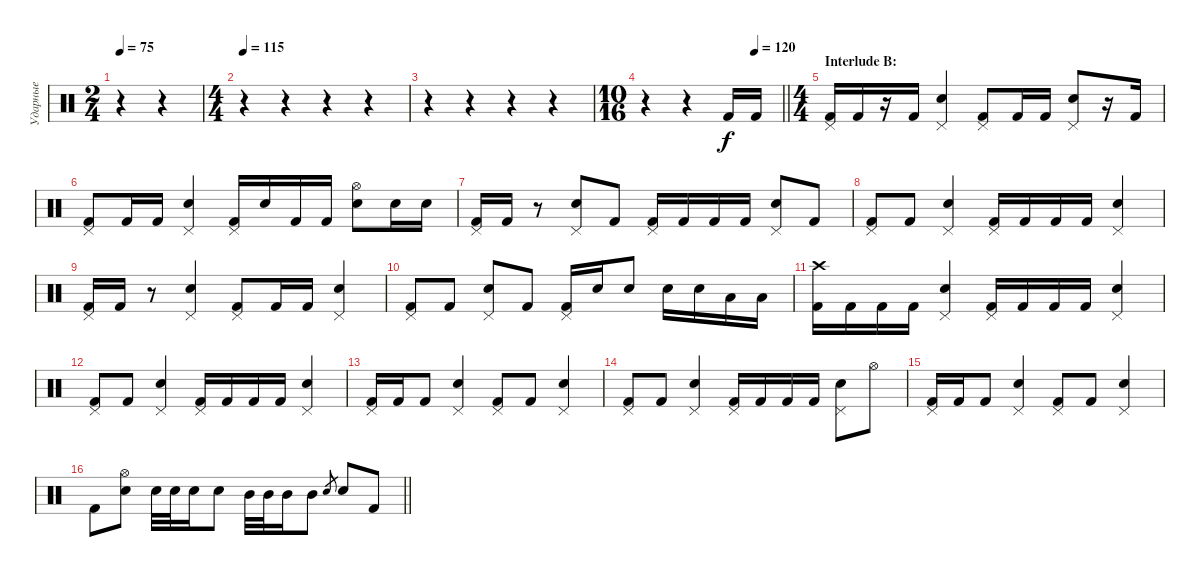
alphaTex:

\track ("Ударные" "Ударные") {instrument percussion}
\staff {score}
\articulation defaults
\ts (2 4)
\tempo 75
\clef neutral
\ks c
r.4{dy f} r.4 |
\ts (4 4)
\tempo 115
r.4 r.4 r.4 r.4 |
r.4 r.4 r.4 r.4 |
\ts (10 16)
\tempo (120 0.8)
\barLineRight lightlight
r.4 r.4 "Kick (hit) 2".16 "Kick (hit) 2".16 |
\ts (4 4)
\section ("" "Interlude B:")
("Pedal Hi-Hat (hit)" "Kick (hit) 2").16 "Kick (hit) 2".16 r.16 "Kick (hit) 2".16 ("Pedal Hi-Hat (hit)" "Electric Snare (hit)").4 ("Pedal Hi-Hat (hit)" "Kick (hit) 2").8 "Kick (hit) 2".16 "Kick (hit) 2".16 ("Pedal Hi-Hat (hit)" "Electric Snare (hit)").8 r.16 "Kick (hit) 2".16 |
("Pedal Hi-Hat (hit)" "Kick (hit) 2").8 "Kick (hit) 2".16 "Kick (hit) 2".16 ("Pedal Hi-Hat (hit)" "Electric Snare (hit)").4 ("Pedal Hi-Hat (hit)" "Kick (hit) 2").16 "Electric Snare (hit)".16 "Kick (hit) 2".16 "Kick (hit) 2".16 ("Hi-Hat (open)" "Electric Snare (hit)").8 "Electric Snare (hit)".16 "Electric Snare (hit)".16 |
("Pedal Hi-Hat (hit)" "Kick (hit) 2").16 "Kick (hit) 2".16 r.8 ("Pedal Hi-Hat (hit)" "Electric Snare (hit)").8 "Kick (hit) 2".8 ("Pedal Hi-Hat (hit)" "Kick (hit) 2").16 "Kick (hit) 2".16 "Kick (hit) 2".16 "Kick (hit) 2".16 ("Pedal Hi-Hat (hit)" "Electric Snare (hit)").8 "Kick (hit) 2".8 |
("Pedal Hi-Hat (hit)" "Kick (hit) 2").8 "Kick (hit) 2".8 ("Pedal Hi-Hat (hit)" "Electric Snare (hit)").4 ("Pedal Hi-Hat (hit)" "Kick (hit) 2").16 "Kick (hit) 2".16 "Kick (hit) 2".16 "Kick (hit) 2".16 ("Pedal Hi-Hat (hit)" "Electric Snare (hit)").4 |
("Pedal Hi-Hat (hit)" "Kick (hit) 2").16 "Kick (hit) 2".16 r.8 ("Pedal Hi-Hat (hit)" "Electric Snare (hit)").4 ("Pedal Hi-Hat (hit)" "Kick (hit) 2").8 "Kick (hit) 2".16 "Kick (hit) 2".16 ("Pedal Hi-Hat (hit)" "Electric Snare (hit)").4 |
("Pedal Hi-Hat (hit)" "Kick (hit) 2").8 "Kick (hit) 2".8 ("Pedal Hi-Hat (hit)" "Electric Snare (hit)").8 "Kick (hit) 2".8 ("Pedal Hi-Hat (hit)" "Kick (hit) 2").16 "Electric Snare (hit)".16 "Electric Snare (hit)".8 "Electric Snare (hit)".16 "Electric Snare (hit)".16 "Low Tom (hit)".16 "Low Tom (hit)".16 |
("Crash high (hit)" "Kick (hit) 2").16 "Kick (hit) 2".16 "Kick (hit) 2".16 "Kick (hit) 2".16 ("Pedal Hi-Hat (hit)" "Electric Snare (hit)").4 ("Pedal Hi-Hat (hit)" "Kick (hit) 2").16 "Kick (hit) 2".16 "Kick (hit) 2".16 "Kick (hit) 2".16 ("Pedal Hi-Hat (hit)" "Electric Snare (hit)").4 |
("Pedal Hi-Hat (hit)" "Kick (hit) 2").8 "Kick (hit) 2".8 ("Pedal Hi-Hat (hit)" "Electric Snare (hit)").4 ("Pedal Hi-Hat (hit)" "Kick (hit) 2").16 "Kick (hit) 2".16 "Kick (hit) 2".16 "Kick (hit) 2".16 ("Pedal Hi-Hat (hit)" "Electric Snare (hit)").4 |
("Pedal Hi-Hat (hit)" "Kick (hit) 2").16 "Kick (hit) 2".16 "Kick (hit) 2".8 ("Pedal Hi-Hat (hit)" "Electric Snare (hit)").4 ("Pedal Hi-Hat (hit)" "Kick (hit) 2").8 "Kick (hit) 2".8 ("Pedal Hi-Hat (hit)" "Electric Snare (hit)").4 |
("Pedal Hi-Hat (hit)" "Kick (hit) 2").8 "Kick (hit) 2".8 ("Pedal Hi-Hat (hit)" "Electric Snare (hit)").4 ("Pedal Hi-Hat (hit)" "Kick (hit) 2").16 "Kick (hit) 2".16 "Kick (hit) 2".16 "Kick (hit) 2".16 ("Pedal Hi-Hat (hit)" "Electric Snare (hit)").8 "Hi-Hat (open)".8 |
("Pedal Hi-Hat (hit)" "Kick (hit) 2").16 "Kick (hit) 2".16 "Kick (hit) 2".8 ("Pedal Hi-Hat (hit)" "Electric Snare (hit)").4 ("Pedal Hi-Hat (hit)" "Kick (hit) 2").8 "Kick (hit) 2".8 ("Pedal Hi-Hat (hit)" "Electric Snare (hit)").4 |
\barLineRight lightlight "Kick (hit) 2".8
("Hi-Hat (open)" "Electric Snare (hit)").8 "Electric Snare (hit)".32 "Electric Snare (hit)".32 "Electric Snare (hit)".16 "Electric Snare (hit)".8 "Mid Tom (hit)".32 "Mid Tom (hit)".32 "Mid Tom (hit)".16 "Mid Tom (hit)".8 "Electric Snare (hit)".8{gr} "Electric Snare (hit)".8 "Kick (hit) 2".8
